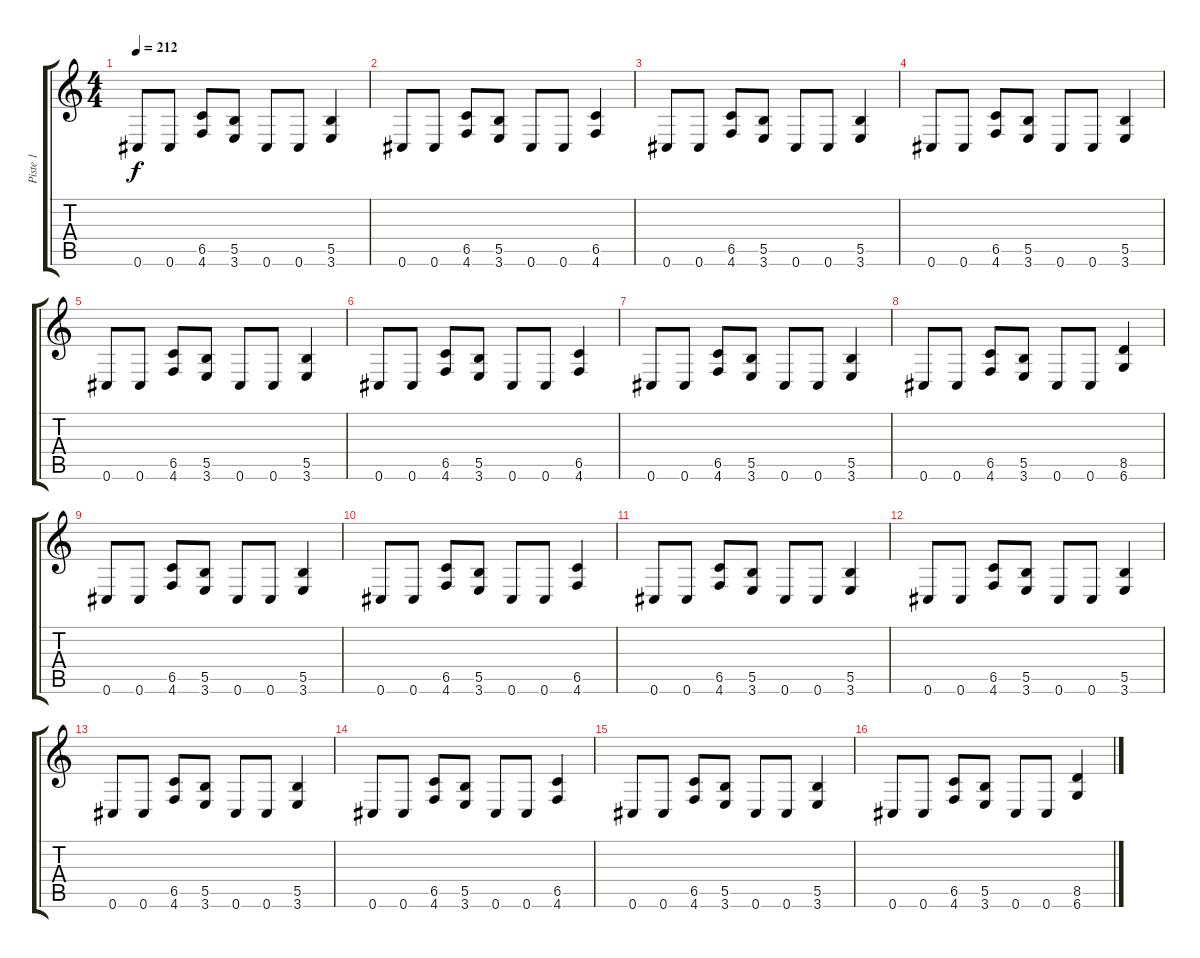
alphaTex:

\track ("Piste 1" "Piste 1") {instrument distortionguitar}
\staff {score tabs}
\tuning (Db4 Ab3 E3 B2 Gb2 Db2) {hide}
\ts (4 4)
\tempo 212
\clef g2
\ks c
0.6.8{dy f} 0.6.8 (6.5 4.6).8 (5.5 3.6).8 0.6.8 0.6.8 (5.5 3.6).4 |
0.6.8 0.6.8 (6.5 4.6).8 (5.5 3.6).8 0.6.8 0.6.8 (6.5 4.6).4 |
0.6.8 0.6.8 (6.5 4.6).8 (5.5 3.6).8 0.6.8 0.6.8 (5.5 3.6).4 |
0.6.8 0.6.8 (6.5 4.6).8 (5.5 3.6).8 0.6.8 0.6.8 (5.5 3.6).4 |
0.6.8 0.6.8 (6.5 4.6).8 (5.5 3.6).8 0.6.8 0.6.8 (5.5 3.6).4 |
0.6.8 0.6.8 (6.5 4.6).8 (5.5 3.6).8 0.6.8 0.6.8 (6.5 4.6).4 |
0.6.8 0.6.8 (6.5 4.6).8 (5.5 3.6).8 0.6.8 0.6.8 (5.5 3.6).4 |
0.6.8 0.6.8 (6.5 4.6).8 (5.5 3.6).8 0.6.8 0.6.8 (8.5 6.6).4 |
0.6.8 0.6.8 (6.5 4.6).8 (5.5 3.6).8 0.6.8 0.6.8 (5.5 3.6).4 |
0.6.8 0.6.8 (6.5 4.6).8 (5.5 3.6).8 0.6.8 0.6.8 (6.5 4.6).4 |
0.6.8 0.6.8 (6.5 4.6).8 (5.5 3.6).8 0.6.8 0.6.8 (5.5 3.6).4 |
0.6.8 0.6.8 (6.5 4.6).8 (5.5 3.6).8 0.6.8 0.6.8 (5.5 3.6).4 |
0.6.8 0.6.8 (6.5 4.6).8 (5.5 3.6).8 0.6.8 0.6.8 (5.5 3.6).4 |
0.6.8 0.6.8 (6.5 4.6).8 (5.5 3.6).8 0.6.8 0.6.8 (6.5 4.6).4 |
0.6.8 0.6.8 (6.5 4.6).8 (5.5 3.6).8 0.6.8 0.6.8 (5.5 3.6).4 |
0.6.8 0.6.8 (6.5 4.6).8 (5.5 3.6).8 0.6.8 0.6.8 (8.5 6.6).4
